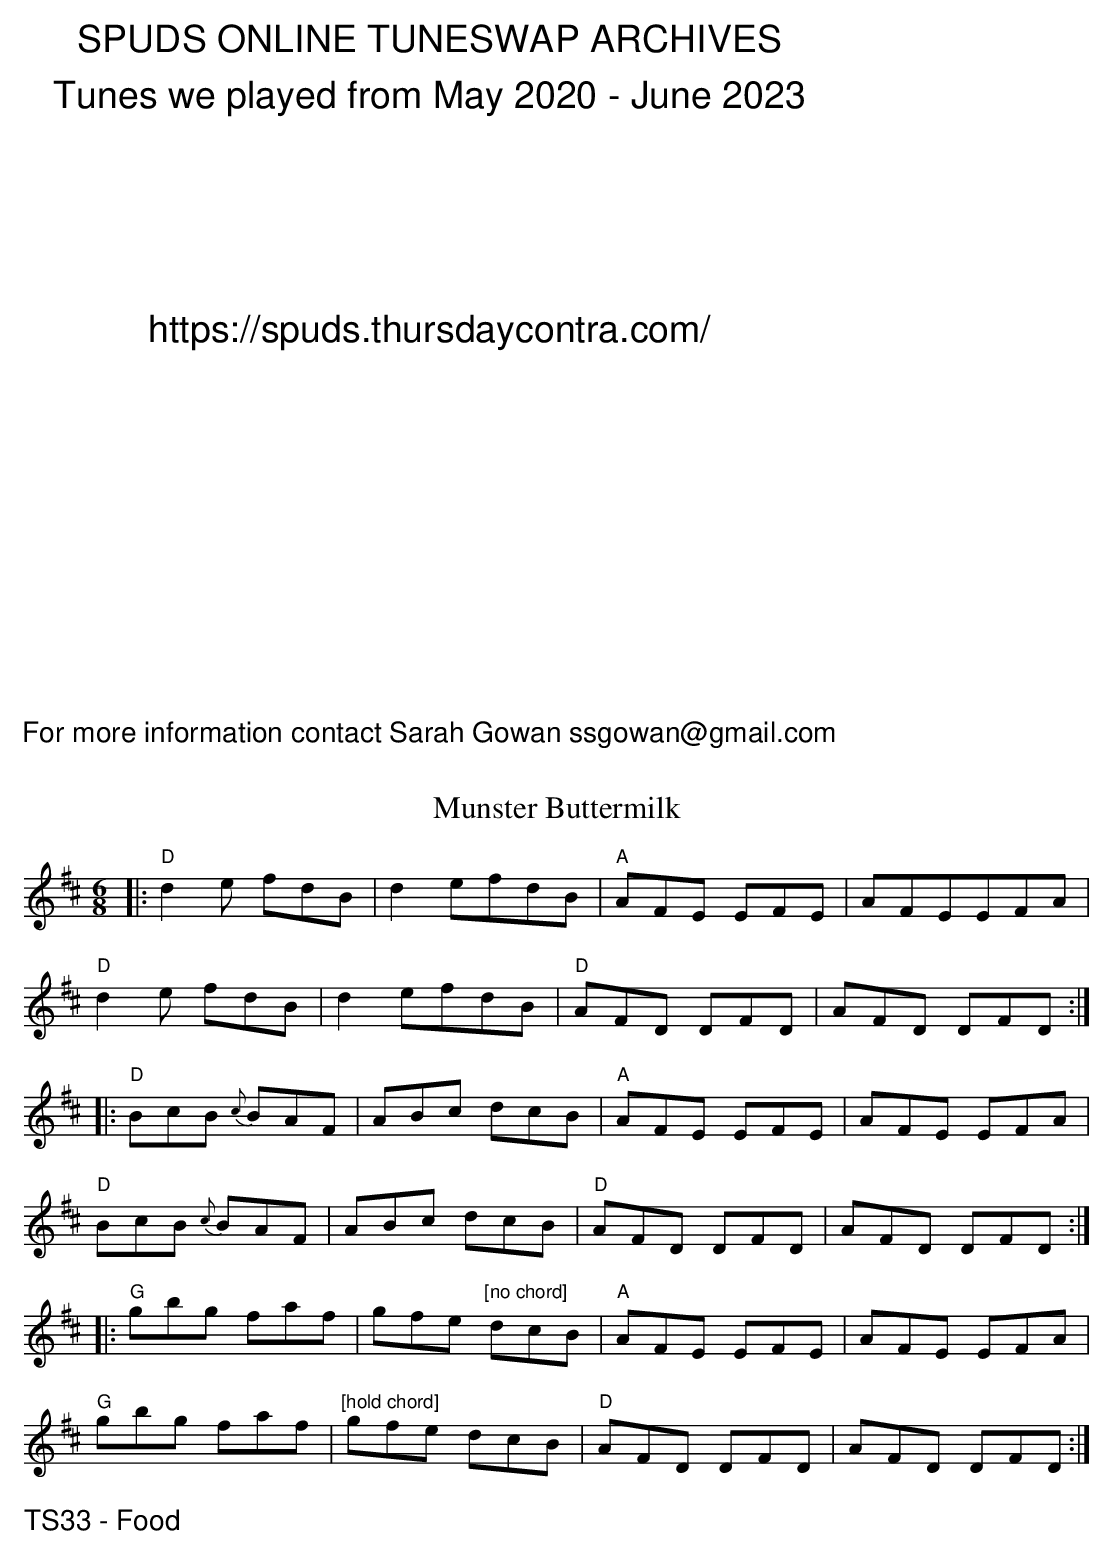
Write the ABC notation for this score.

X:1
T:Munster Buttermilk
M:6/8
K:D
|:"D"d2e fdB|d2efdB|"A"AFE EFE|AFEEFA|
"D"d2e fdB|d2efdB|"D"AFD DFD|AFD DFD:|
|:"D"BcB {c}BAF|ABc dcB|"A"AFE EFE | AFE EFA|
"D"BcB {c}BAF|ABc dcB|"D"AFD DFD|AFD DFD:|
|:"G"gbg faf|gfe "[no chord]"dcB| "A"AFE EFE|AFE EFA|
"G"gbg faf|"[hold chord]"gfe dcB|"D"AFD DFD| AFD DFD:|
